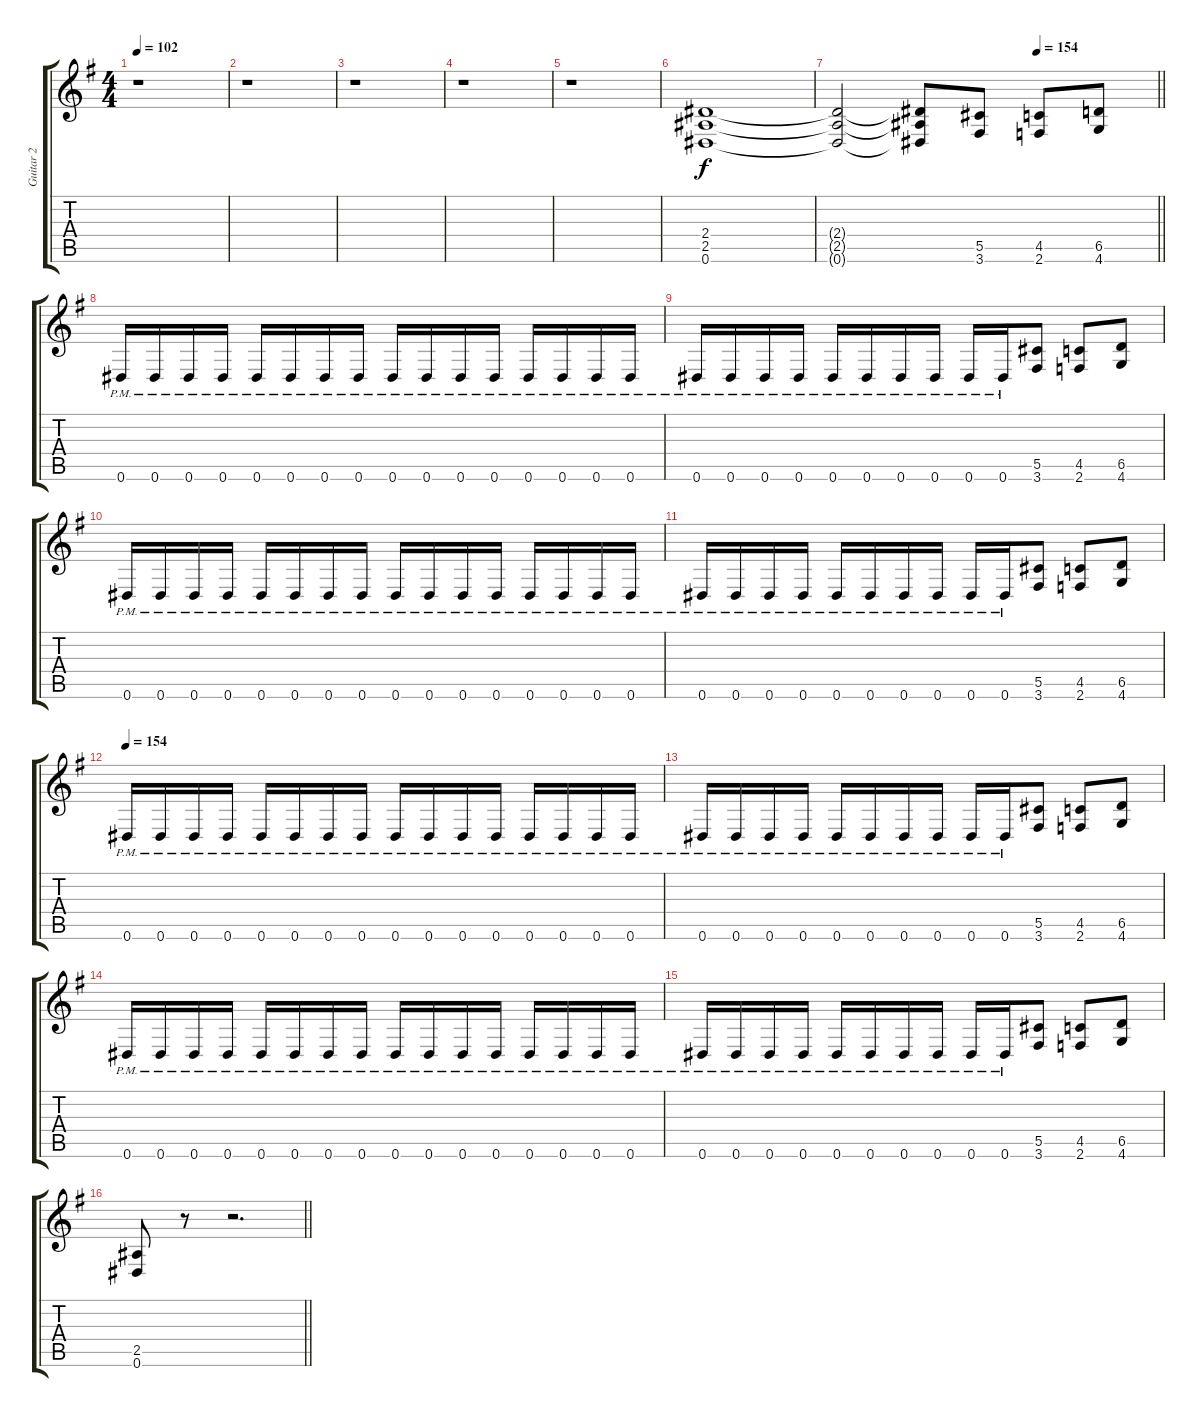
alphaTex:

\track ("Guitar 2" "Guitar 2") {instrument overdrivenguitar}
\staff {score tabs}
\tuning (Eb4 Bb3 Gb3 Db3 Ab2 Eb2) {hide}
\ts (4 4)
\tempo 102
\clef g2
\ks eminor
r.1{dy f instrument overdrivenguitar} |
r.1 |
r.1 |
r.1 |
r.1 |
(2.4 2.5 0.6).1 |
\tempo (154 0.625)
\barLineRight lightlight
(2.4{t} 2.5{t} 0.6{t}).2 (2.4{t} 2.5{t} 0.6{t}).8 (5.5 3.6).8 (4.5 2.6).8 (6.5 4.6).8 |
0.6{pm}.16 0.6{pm}.16 0.6{pm}.16 0.6{pm}.16 0.6{pm}.16 0.6{pm}.16 0.6{pm}.16 0.6{pm}.16 0.6{pm}.16 0.6{pm}.16 0.6{pm}.16 0.6{pm}.16 0.6{pm}.16 0.6{pm}.16 0.6{pm}.16 0.6{pm}.16 |
0.6{pm}.16 0.6{pm}.16 0.6{pm}.16 0.6{pm}.16 0.6{pm}.16 0.6{pm}.16 0.6{pm}.16 0.6{pm}.16 0.6{pm}.16 0.6{pm}.16 (5.5 3.6).8 (4.5 2.6).8 (6.5 4.6).8 |
0.6{pm}.16 0.6{pm}.16 0.6{pm}.16 0.6{pm}.16 0.6{pm}.16 0.6{pm}.16 0.6{pm}.16 0.6{pm}.16 0.6{pm}.16 0.6{pm}.16 0.6{pm}.16 0.6{pm}.16 0.6{pm}.16 0.6{pm}.16 0.6{pm}.16 0.6{pm}.16 |
0.6{pm}.16 0.6{pm}.16 0.6{pm}.16 0.6{pm}.16 0.6{pm}.16 0.6{pm}.16 0.6{pm}.16 0.6{pm}.16 0.6{pm}.16 0.6{pm}.16 (5.5 3.6).8 (4.5 2.6).8 (6.5 4.6).8 |
\tempo 154
0.6{pm}.16 0.6{pm}.16 0.6{pm}.16 0.6{pm}.16 0.6{pm}.16 0.6{pm}.16 0.6{pm}.16 0.6{pm}.16 0.6{pm}.16 0.6{pm}.16 0.6{pm}.16 0.6{pm}.16 0.6{pm}.16 0.6{pm}.16 0.6{pm}.16 0.6{pm}.16 |
0.6{pm}.16 0.6{pm}.16 0.6{pm}.16 0.6{pm}.16 0.6{pm}.16 0.6{pm}.16 0.6{pm}.16 0.6{pm}.16 0.6{pm}.16 0.6{pm}.16 (5.5 3.6).8 (4.5 2.6).8 (6.5 4.6).8 |
0.6{pm}.16 0.6{pm}.16 0.6{pm}.16 0.6{pm}.16 0.6{pm}.16 0.6{pm}.16 0.6{pm}.16 0.6{pm}.16 0.6{pm}.16 0.6{pm}.16 0.6{pm}.16 0.6{pm}.16 0.6{pm}.16 0.6{pm}.16 0.6{pm}.16 0.6{pm}.16 |
0.6{pm}.16 0.6{pm}.16 0.6{pm}.16 0.6{pm}.16 0.6{pm}.16 0.6{pm}.16 0.6{pm}.16 0.6{pm}.16 0.6{pm}.16 0.6{pm}.16 (5.5 3.6).8 (4.5 2.6).8 (6.5 4.6).8 |
\barLineRight lightlight
(2.5 0.6).8 r.8 r.2{d}
